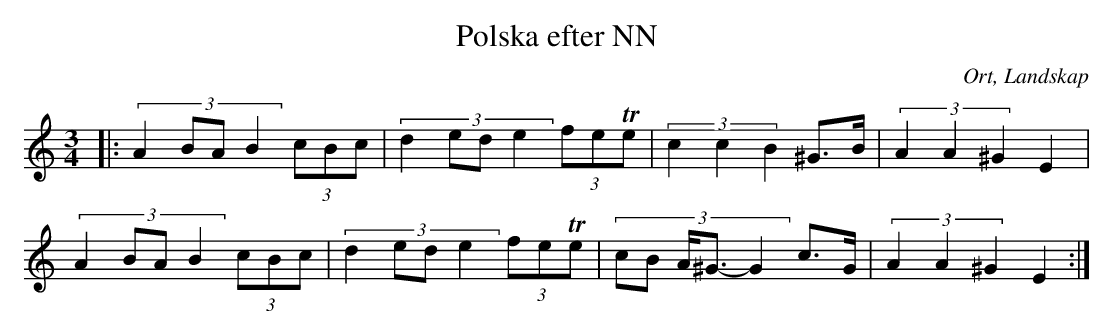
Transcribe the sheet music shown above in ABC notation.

X:1
T:Polska efter NN
O:Ort, Landskap
M:3/4
L:1/8
K:C
|: (3:2:4 A2 BA B2 (3cBc| (3:2:4 d2 ed e2 (3feTe|(3:2:3 c2 c2 B2 ^G>B|(3:2:3 A2 A2 ^G2 E2|
(3:2:4 A2 BA B2 (3cBc| (3:2:4 d2 ed e2 (3feTe|(3:2:5 cB A<^G-G2 c>G|(3:2:3 A2 A2 ^G2 E2:|
